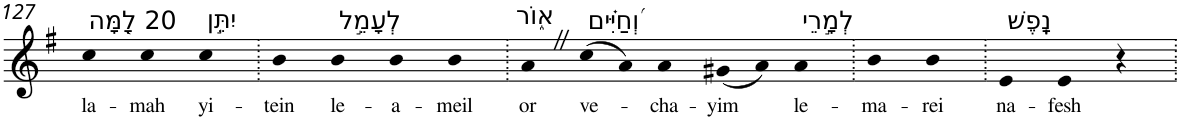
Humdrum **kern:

**kern	**text
*part1	*part1
*staff1	*staff1
*I"Piano	*
*I'Pno	*
!!LO:PB:g=z
*clefG2	*
*k[f#]	*
*G:	*
=127	=127
!LO:TX:a:t=20 לָ֤מָּה	!
!	!LO:LY:b
4cc	la-
!	!LO:LY:b
4cc	-mah
!LO:TX:a:t=יִתֵּ֣ן	!
!	!LO:LY:b
4cc	yi-
=128.	=128.
!	!LO:LY:b
4b	-tein
!LO:TX:a:t=לְעָמֵ֣ל	!
!	!LO:LY:b
4b	le-
!	!LO:LY:b
4b	-a-
!	!LO:LY:b
4b	-meil
=129.	=129.
!LO:TX:a:t=א֑וֹר	!
!	!LO:LY:b
4aZ	or
!LO:TX:a:t=וְ֝חַיִּ֗ים	!
!	!LO:LY:b
(8cc	ve-
8a)	.
!	!LO:LY:b
4a	-cha-
!	!LO:LY:b
(8g#X	-yim
8a)	.
!LO:TX:a:t=לְמָ֣רֵי	!
!	!LO:LY:b
4a	le-
=130.	=130.
!	!LO:LY:b
4b	-ma-
!	!LO:LY:b
4b	-rei
=131.	=131.
!LO:TX:a:t=נָֽפֶשׁ	!
!	!LO:LY:b
4e	na-
!	!LO:LY:b
4e	-fesh
4r	.
=.	=.
*-	*-
